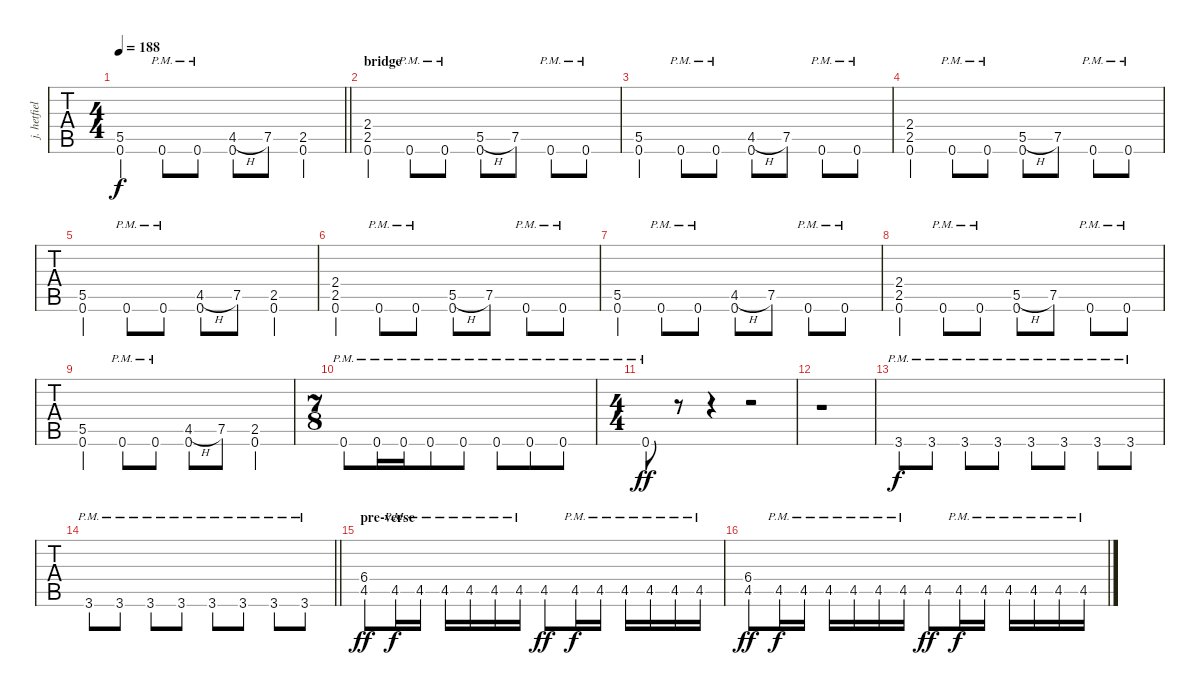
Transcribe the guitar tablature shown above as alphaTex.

\track ("j. hetfield - rhythm guitar" "j. hetfiel") {instrument distortionguitar}
\staff {tabs}
\tuning (E4 B3 G3 D3 A2 E2) {hide}
\ts (4 4)
\tempo 188
\clef g2
\barLineRight lightlight
\ks c
(5.5 0.6).4{dy f} 0.6{pm}.8 0.6{pm}.8 (4.5{h} 0.6).8 7.5.8 (2.5 0.6).4 |
\section ("" "bridge")
(2.4 2.5 0.6).4 0.6{pm}.8 0.6{pm}.8 (5.5{h} 0.6).8 7.5.8 0.6{pm}.8 0.6{pm}.8 |
(5.5 0.6).4 0.6{pm}.8 0.6{pm}.8 (4.5{h} 0.6).8 7.5.8 0.6{pm}.8 0.6{pm}.8 |
(2.4 2.5 0.6).4 0.6{pm}.8 0.6{pm}.8 (5.5{h} 0.6).8 7.5.8 0.6{pm}.8 0.6{pm}.8 |
(5.5 0.6).4 0.6{pm}.8 0.6{pm}.8 (4.5{h} 0.6).8 7.5.8 (2.5 0.6).4 |
(2.4 2.5 0.6).4 0.6{pm}.8 0.6{pm}.8 (5.5{h} 0.6).8 7.5.8 0.6{pm}.8 0.6{pm}.8 |
(5.5 0.6).4 0.6{pm}.8 0.6{pm}.8 (4.5{h} 0.6).8 7.5.8 0.6{pm}.8 0.6{pm}.8 |
(2.4 2.5 0.6).4 0.6{pm}.8 0.6{pm}.8 (5.5{h} 0.6).8 7.5.8 0.6{pm}.8 0.6{pm}.8 |
(5.5 0.6).4 0.6{pm}.8 0.6{pm}.8 (4.5{h} 0.6).8 7.5.8 (2.5 0.6).4 |
\ts (7 8)
0.6{pm}.8 0.6{pm}.16 0.6{pm}.16 0.6{pm}.8 0.6{pm}.8 0.6{pm}.8 0.6{pm}.8 0.6{pm}.8 |
\ts (4 4)
0.6{ac pm}.8{dy ff} r.8 r.4 r.2 |
r.1 |
3.6{pm}.8{dy f} 3.6{pm}.8 3.6{pm}.8 3.6{pm}.8 3.6{pm}.8 3.6{pm}.8 3.6{pm}.8 3.6{pm}.8 |
\barLineRight lightlight
3.6{pm}.8 3.6{pm}.8 3.6{pm}.8 3.6{pm}.8 3.6{pm}.8 3.6{pm}.8 3.6{pm}.8 3.6{pm}.8 |
\section ("" "pre-verse")
(6.4{ac} 4.5{ac}).8{dy ff} 4.5{pm}.16{dy f} 4.5{pm}.16 4.5{pm}.16 4.5{pm}.16 4.5{pm}.16 4.5{pm}.16 4.5{ac}.8{dy ff} 4.5{pm}.16{dy f} 4.5{pm}.16 4.5{pm}.16 4.5{pm}.16 4.5{pm}.16 4.5{pm}.16 |
(6.4{ac} 4.5{ac}).8{dy ff} 4.5{pm}.16{dy f} 4.5{pm}.16 4.5{pm}.16 4.5{pm}.16 4.5{pm}.16 4.5{pm}.16 4.5{ac}.8{dy ff} 4.5{pm}.16{dy f} 4.5{pm}.16 4.5{pm}.16 4.5{pm}.16 4.5{pm}.16 4.5{pm}.16
